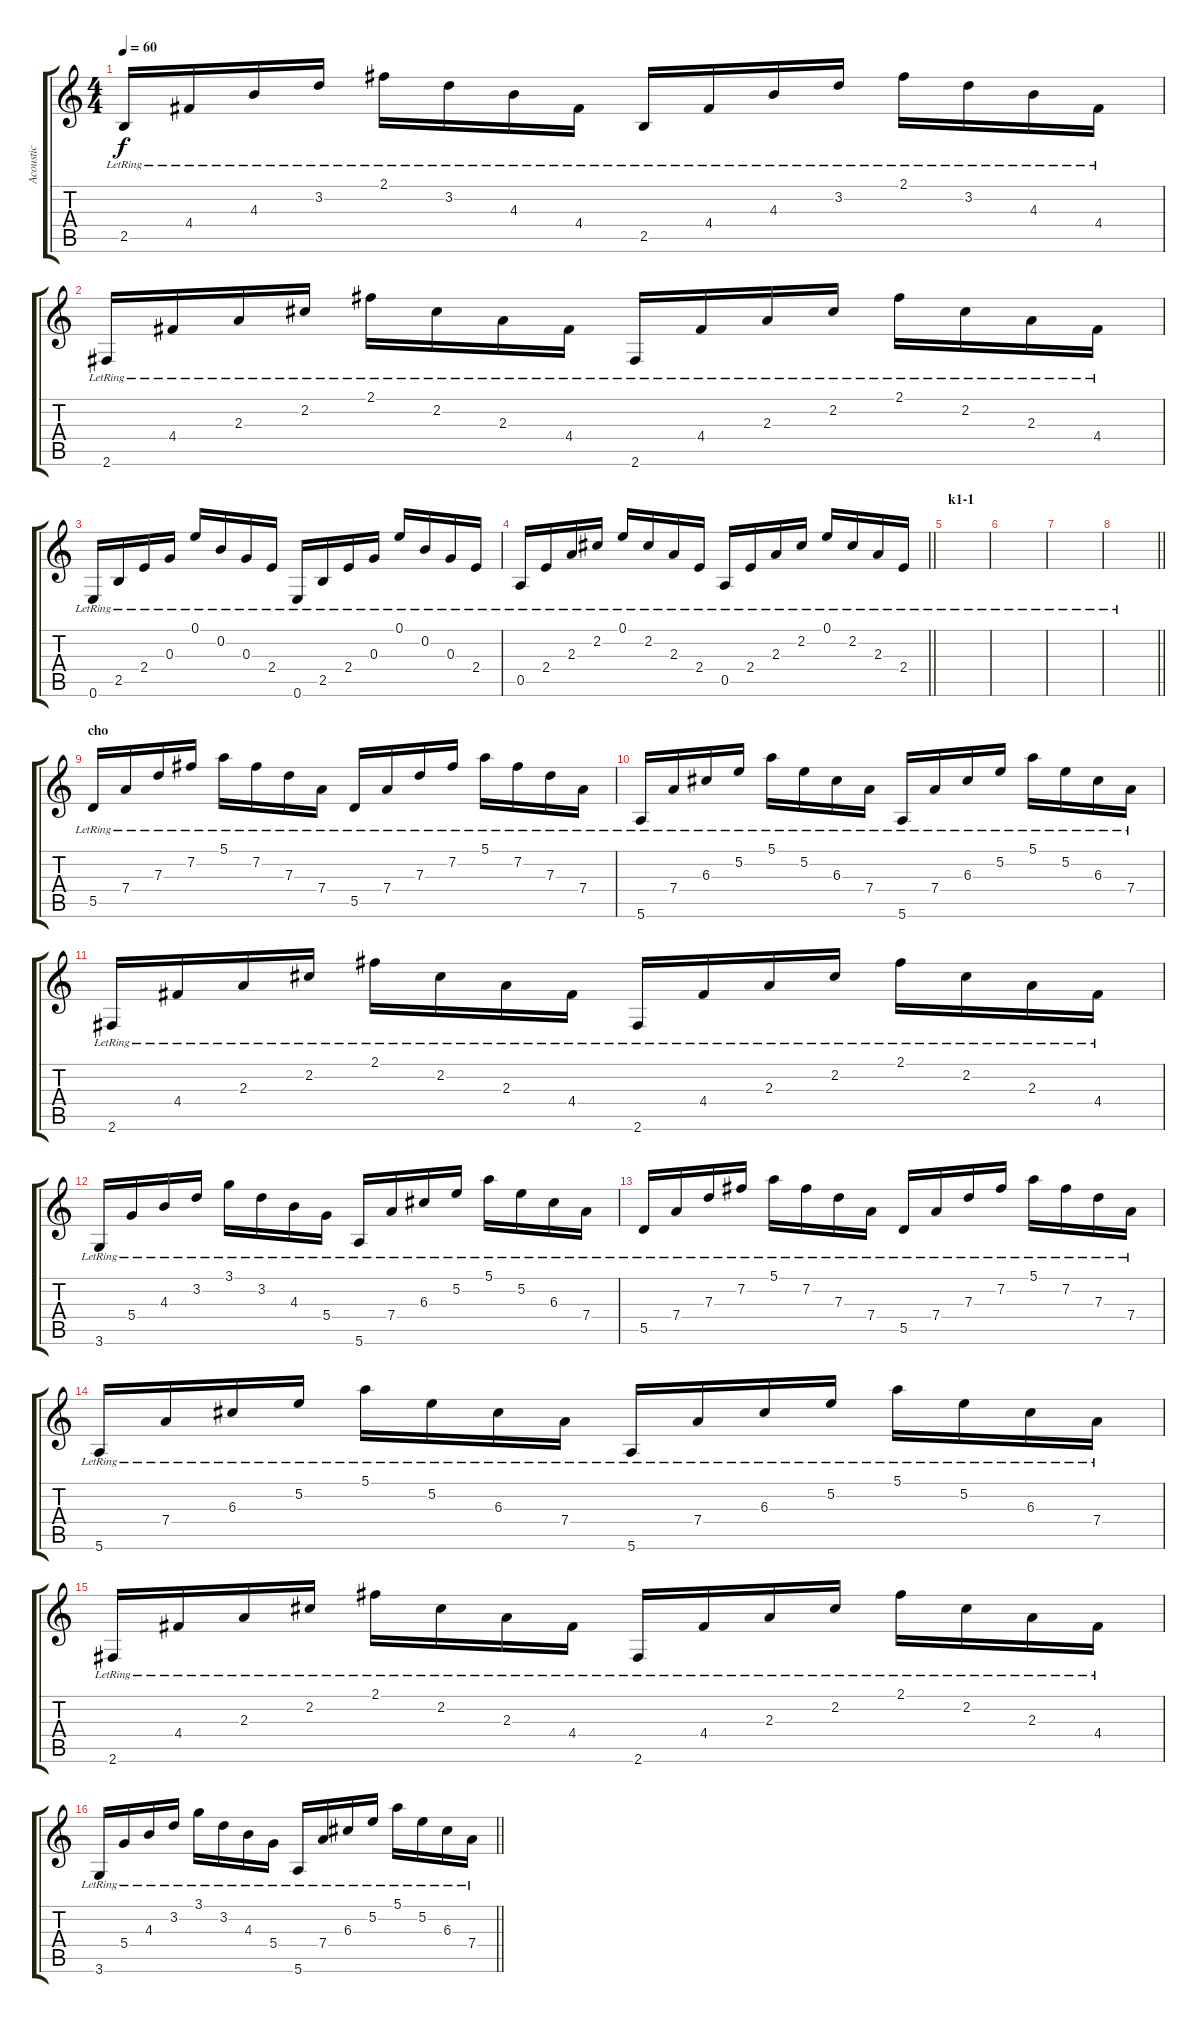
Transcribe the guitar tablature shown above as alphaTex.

\track ("Acoustic" "Acoustic") {instrument acousticguitarsteel}
\staff {score tabs}
\tuning (E4 B3 G3 D3 A2 E2) {hide}
\ts (4 4)
\tempo 60
\clef g2
\ks c
2.5{lr}.16{dy f} 4.4{lr}.16 4.3{lr}.16 3.2{lr}.16 2.1{lr}.16 3.2{lr}.16 4.3{lr}.16 4.4{lr}.16 2.5{lr}.16 4.4{lr}.16 4.3{lr}.16 3.2{lr}.16 2.1{lr}.16 3.2{lr}.16 4.3{lr}.16 4.4{lr}.16 |
2.6{lr}.16 4.4{lr}.16 2.3{lr}.16 2.2{lr}.16 2.1{lr}.16 2.2{lr}.16 2.3{lr}.16 4.4{lr}.16 2.6{lr}.16 4.4{lr}.16 2.3{lr}.16 2.2{lr}.16 2.1{lr}.16 2.2{lr}.16 2.3{lr}.16 4.4{lr}.16 |
0.6{lr}.16 2.5{lr}.16 2.4{lr}.16 0.3{lr}.16 0.1{lr}.16 0.2{lr}.16 0.3{lr}.16 2.4{lr}.16 0.6{lr}.16 2.5{lr}.16 2.4{lr}.16 0.3{lr}.16 0.1{lr}.16 0.2{lr}.16 0.3{lr}.16 2.4{lr}.16 |
\barLineRight lightlight
0.5{lr}.16 2.4{lr}.16 2.3{lr}.16 2.2{lr}.16 0.1{lr}.16 2.2{lr}.16 2.3{lr}.16 2.4{lr}.16 0.5{lr}.16 2.4{lr}.16 2.3{lr}.16 2.2{lr}.16 0.1{lr}.16 2.2{lr}.16 2.3{lr}.16 2.4{lr}.16 |
\section ("" "k1-1")
|
|
|
\barLineRight lightlight
|
\section ("" "cho")
5.5{lr}.16 7.4{lr}.16 7.3{lr}.16 7.2{lr}.16 5.1{lr}.16 7.2{lr}.16 7.3{lr}.16 7.4{lr}.16 5.5{lr}.16 7.4{lr}.16 7.3{lr}.16 7.2{lr}.16 5.1{lr}.16 7.2{lr}.16 7.3{lr}.16 7.4{lr}.16 |
5.6{lr}.16 7.4{lr}.16 6.3{lr}.16 5.2{lr}.16 5.1{lr}.16 5.2{lr}.16 6.3{lr}.16 7.4{lr}.16 5.6{lr}.16 7.4{lr}.16 6.3{lr}.16 5.2{lr}.16 5.1{lr}.16 5.2{lr}.16 6.3{lr}.16 7.4{lr}.16 |
2.6{lr}.16 4.4{lr}.16 2.3{lr}.16 2.2{lr}.16 2.1{lr}.16 2.2{lr}.16 2.3{lr}.16 4.4{lr}.16 2.6{lr}.16 4.4{lr}.16 2.3{lr}.16 2.2{lr}.16 2.1{lr}.16 2.2{lr}.16 2.3{lr}.16 4.4{lr}.16 |
3.6{lr}.16 5.4{lr}.16 4.3{lr}.16 3.2{lr}.16 3.1{lr}.16 3.2{lr}.16 4.3{lr}.16 5.4{lr}.16 5.6{lr}.16 7.4{lr}.16 6.3{lr}.16 5.2{lr}.16 5.1{lr}.16 5.2{lr}.16 6.3{lr}.16 7.4{lr}.16 |
5.5{lr}.16 7.4{lr}.16 7.3{lr}.16 7.2{lr}.16 5.1{lr}.16 7.2{lr}.16 7.3{lr}.16 7.4{lr}.16 5.5{lr}.16 7.4{lr}.16 7.3{lr}.16 7.2{lr}.16 5.1{lr}.16 7.2{lr}.16 7.3{lr}.16 7.4{lr}.16 |
5.6{lr}.16 7.4{lr}.16 6.3{lr}.16 5.2{lr}.16 5.1{lr}.16 5.2{lr}.16 6.3{lr}.16 7.4{lr}.16 5.6{lr}.16 7.4{lr}.16 6.3{lr}.16 5.2{lr}.16 5.1{lr}.16 5.2{lr}.16 6.3{lr}.16 7.4{lr}.16 |
2.6{lr}.16 4.4{lr}.16 2.3{lr}.16 2.2{lr}.16 2.1{lr}.16 2.2{lr}.16 2.3{lr}.16 4.4{lr}.16 2.6{lr}.16 4.4{lr}.16 2.3{lr}.16 2.2{lr}.16 2.1{lr}.16 2.2{lr}.16 2.3{lr}.16 4.4{lr}.16 |
\barLineRight lightlight
3.6{lr}.16 5.4{lr}.16 4.3{lr}.16 3.2{lr}.16 3.1{lr}.16 3.2{lr}.16 4.3{lr}.16 5.4{lr}.16 5.6{lr}.16 7.4{lr}.16 6.3{lr}.16 5.2{lr}.16 5.1{lr}.16 5.2{lr}.16 6.3{lr}.16 7.4{lr}.16
